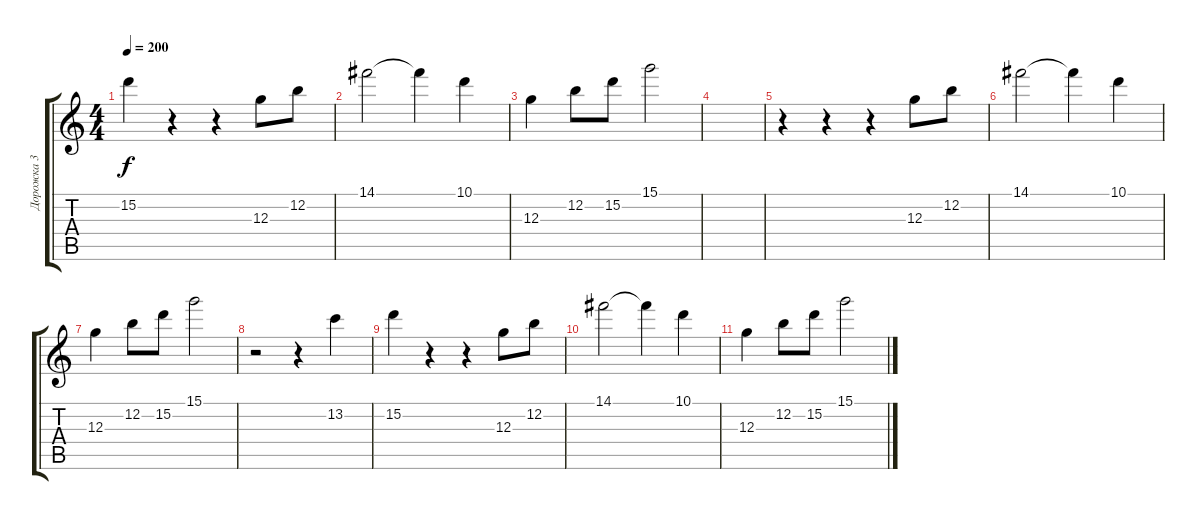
\track ("Дорожка 3" "Дорожка 3") {instrument acousticguitarnylon}
\staff {score tabs}
\tuning (E4 B3 G3 D3 A2 E2) {hide}
\ts (4 4)
\tempo 200
\clef g2
\ks c
15.2.4{dy f} r.4 r.4 12.3.8 12.2.8 |
14.1.2 14.1{t}.4 10.1.4 |
12.3.4 12.2.8 15.2.8 15.1.2 |
|
r.4 r.4 r.4 12.3.8 12.2.8 |
14.1.2 14.1{t}.4 10.1.4 |
12.3.4 12.2.8 15.2.8 15.1.2 |
r.2 r.4 13.2.4 |
15.2.4 r.4 r.4 12.3.8 12.2.8 |
14.1.2 14.1{t}.4 10.1.4 |
12.3.4 12.2.8 15.2.8 15.1.2
